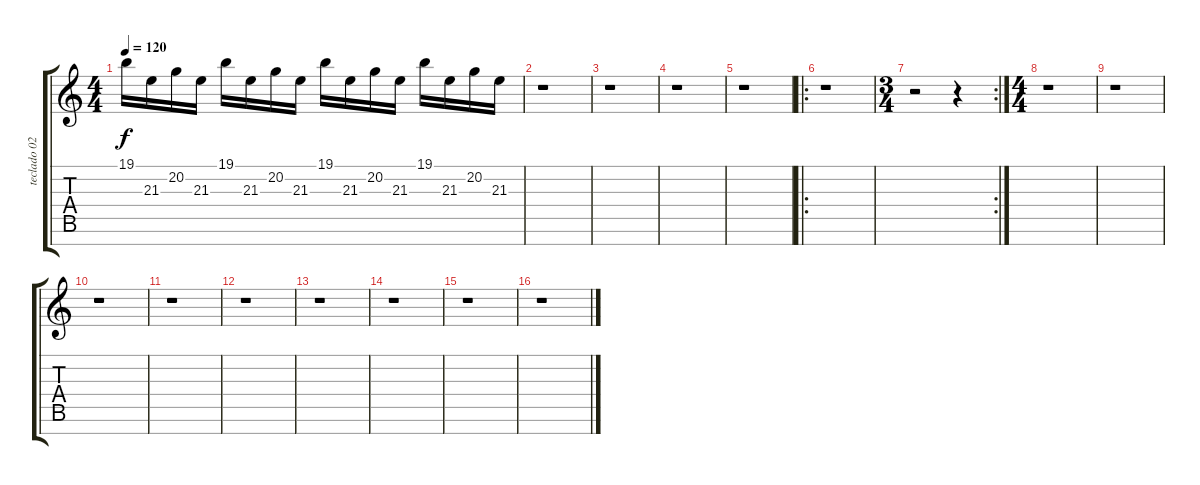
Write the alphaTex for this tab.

\track ("teclado 02" "teclado 02") {instrument lead8bassandlead}
\staff {score tabs}
\tuning (E4 B3 G3 D3 A2 E2 B1) {hide}
\ts (4 4)
\tempo 120
\clef g2
\ks c
19.1.16{dy f volume 9 instrument stringensemble1} 21.3.16 20.2.16 21.3.16 19.1.16 21.3.16 20.2.16 21.3.16 19.1.16 21.3.16 20.2.16 21.3.16 19.1.16 21.3.16 20.2.16 21.3.16 |
r.1 |
r.1 |
r.1 |
r.1 |
\ro
r.1 |
\rc 2
\ts (3 4)
r.2 r.4 |
\ts (4 4)
r.1 |
r.1 |
r.1 |
r.1 |
r.1 |
r.1 |
r.1 |
r.1 |
r.1
